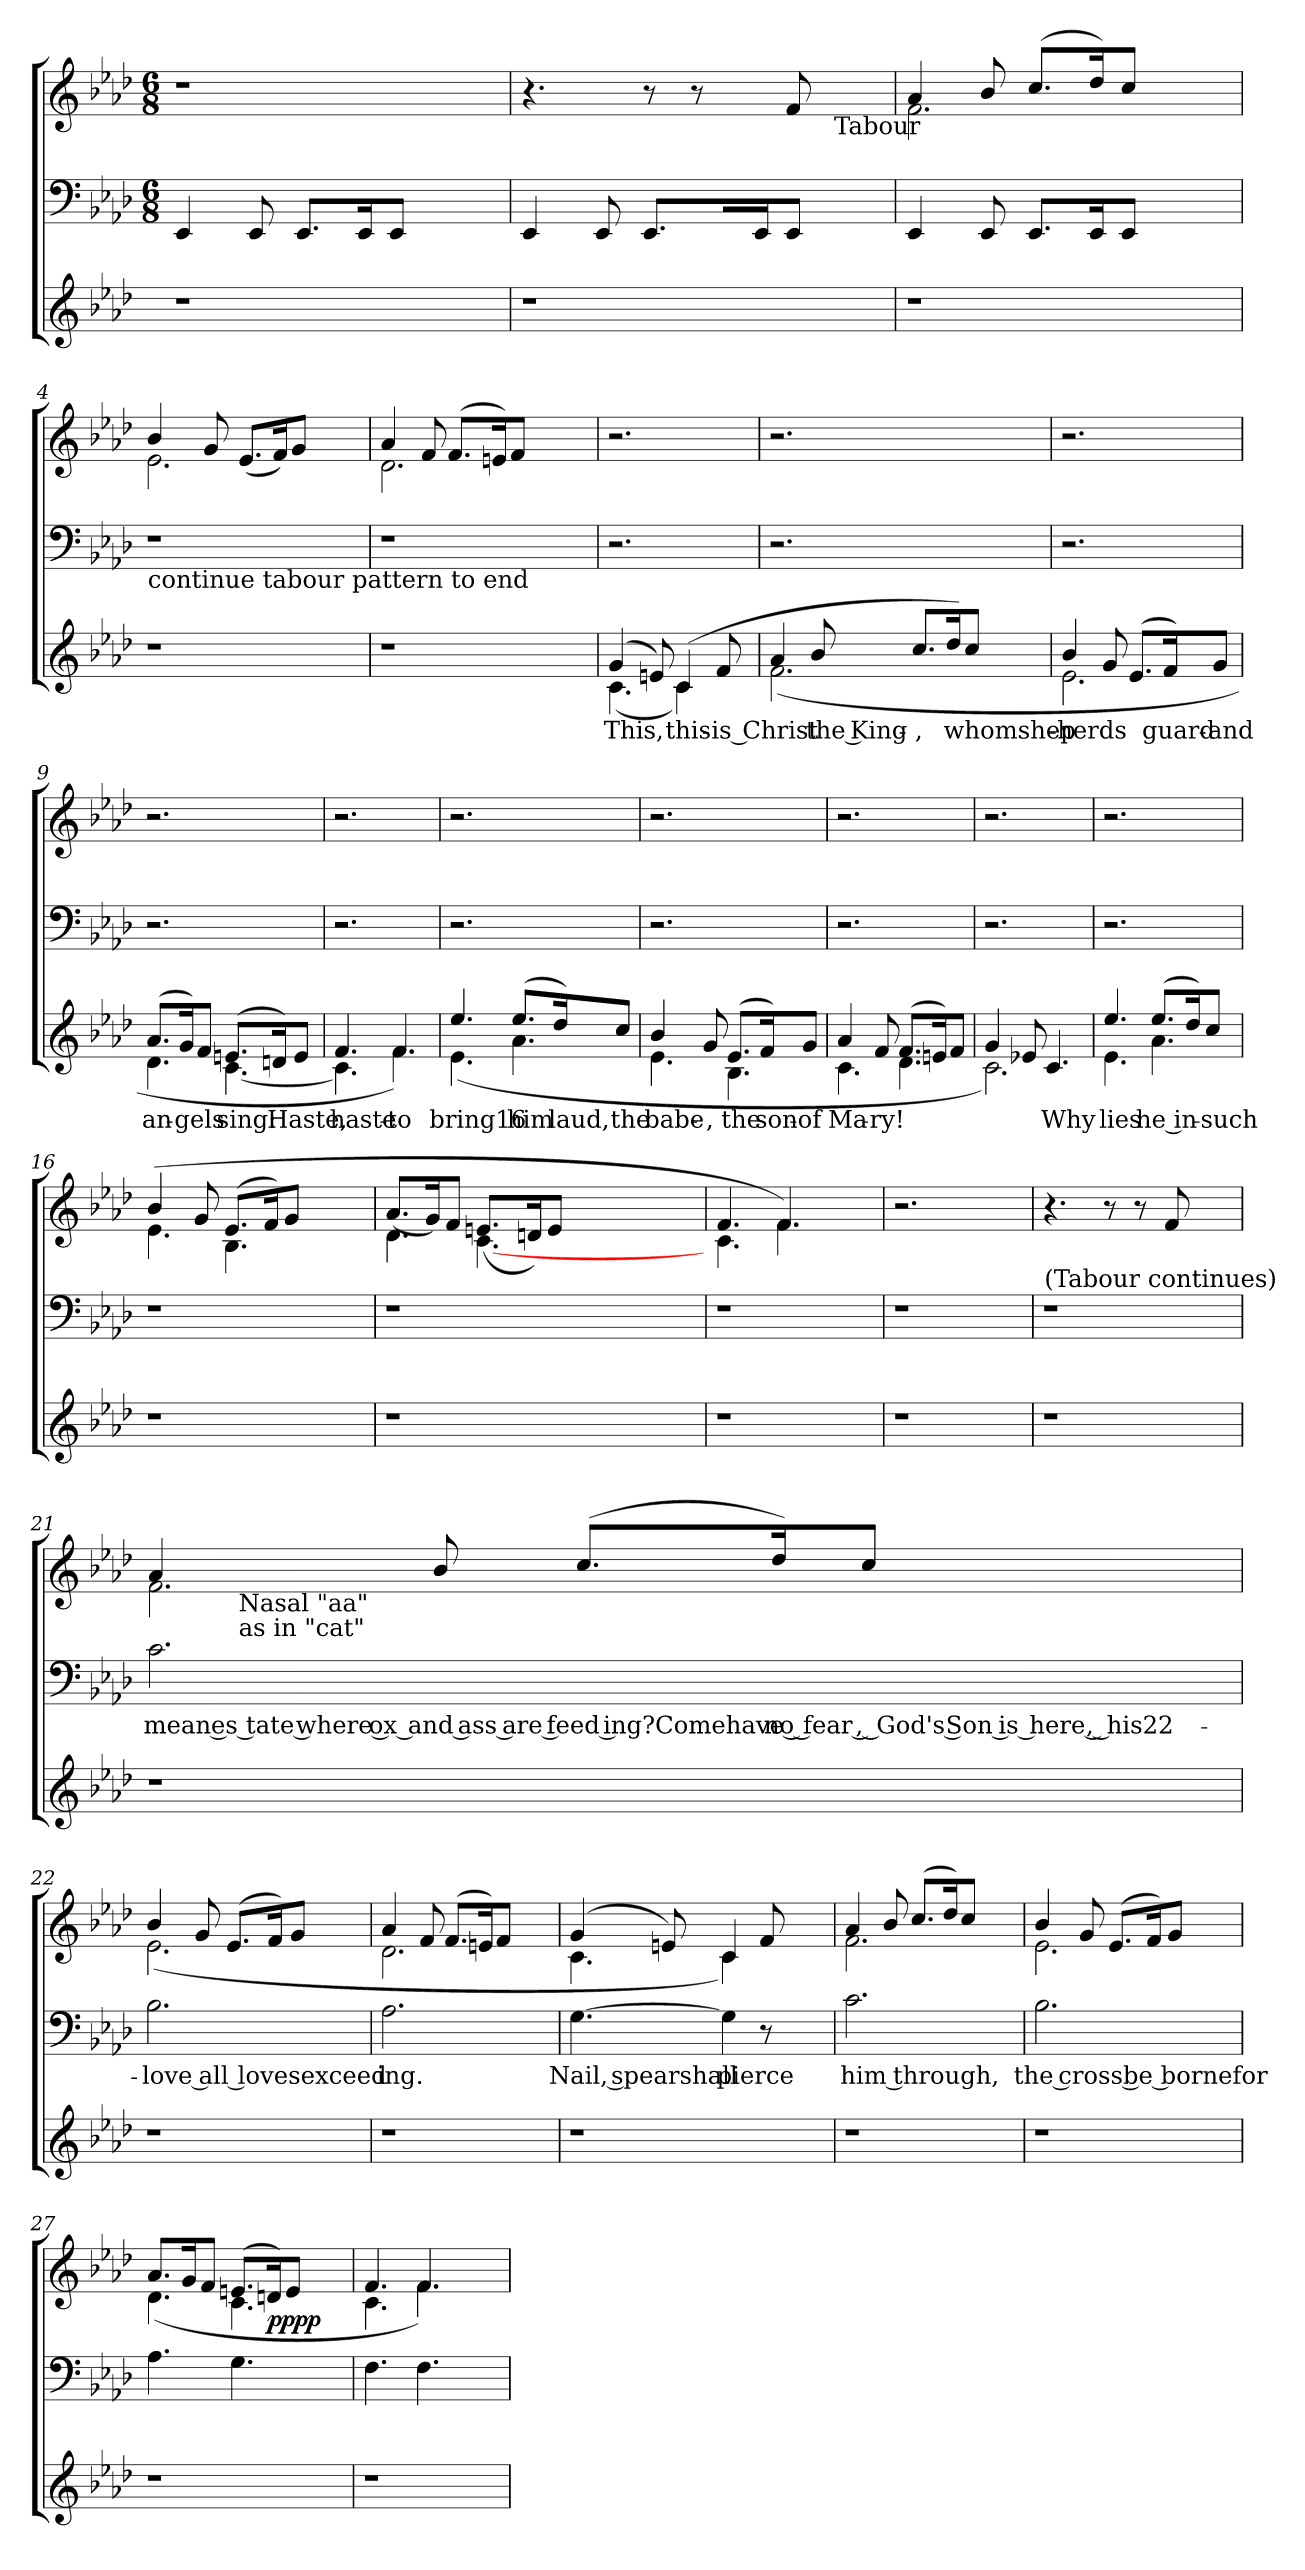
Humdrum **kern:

**kern	**text	**kern	**text	**kern	**dynam
*part2	*part2	*part1	*part1	*part1	*part1
*staff3	*staff3	*staff2	*staff2	*staff1	*staff1/2
*clefG2	*	*clefF4	*	*clefG2	*
*k[b-e-a-d-]	*	*k[b-e-a-d-]	*	*k[b-e-a-d-]	*
*A-:	*	*A-:	*	*A-:	*
*	*	*M6/8	*	*M6/8	*
=1	=1	=1	=1	=1	=1
!	!	!	!	!LO:N:vis=1	!
1r	.	4EE-/	.	2.r	.
.	.	8EE-/	.	.	.
.	.	8.EE-/L	.	.	.
.	.	16EE-/k	.	.	.
.	.	8EE-/J	.	.	.
.	.	4ryy	.	4ryy	.
=2	=2	=2	=2	=2	=2
1r	.	4EE-/	.	4.r	.
.	.	8EE-/	.	.	.
.	.	8.EE-/L	.	8r	.
.	.	.	.	8r	.
.	.	16ryy	.	.	.
.	.	16EE-/k	.	16ryy	.
.	.	8EE-/J	.	8f/	.
!	!	!	!	!LO:TX:b:t=Tabour	!
.	.	8.ryy	.	8.ryy	.
=3	=3	=3	=3	=3	=3
*	*	*	*	*^	*
1r	.	4EE-/	.	4a-/	2.f\	.
.	.	8EE-/	.	8b-/	.	.
.	.	8.EE-/L	.	(>8.cc/L	.	.
.	.	16EE-/k	.	16dd-/k)	.	.
.	.	8EE-/J	.	8cc/J	.	.
.	.	4ryy	.	4ryy	4ryy	.
=4	=4	=4	=4	=4	=4	=4
!	!	!LO:TX:b:t=continue tabour pattern to end	!	!	!	!
!	!	!LO:N:vis=1	!	!	!	!
*	*	*	*	*	*^	*
1r	.	2.r	.	2.e-\	4b-/	32ryy	.
.	.	.	.	.	.	32ryy	.
.	.	.	.	.	.	4ryy	.
.	.	.	.	.	8g/	.	.
.	.	.	.	.	.	2ryy	.
.	.	.	.	.	(>8.e-/L	.	.
.	.	.	.	.	16f/k)	.	.
.	.	.	.	.	8g/J	.	.
.	.	4ryy	.	4ryy	4ryy	.	.
.	.	.	.	.	.	8.ryy	.
=5	=5	=5	=5	=5	=5	=5	=5
!	!	!LO:N:vis=1	!	!	!	!	!
1r	.	2.r	.	2ryy	2.d-\	4a-/	.
.	.	.	.	.	.	8f/	.
.	.	.	.	.	.	(>8.f/L	.
.	.	.	.	16ryy	.	.	.
.	.	.	.	8ryy	.	16en/k)	.
.	.	.	.	.	.	8f/J	.
.	.	.	.	4ryy	.	.	.
.	.	4ryy	.	.	4ryy	4ryy	.
.	.	.	.	16ryy	.	.	.
*	*	*	*	*v	*v	*v	*
!!LO:LB:g=z
=6	=6	=6	=6	=6	=6
!LO:TX:a:t=slee - ping?Whom an-gels greet with anthems sweet-while shep-herds' watch-are keep- ing?	!	!	!	!	!
!	!LO:LY:b	!	!	!	!
*^	*	*	*	*	*
(4g/	(>(<4.c\	This,	2.r	.	2.r	.
8en/)	.	.	.	.	.	.
!	!	!LO:LY:b	!	!	!	!
(4c/	4c\)	this-	.	.	.	.
!	!	!LO:LY:b:rj	!	!	!	!
8f/	8ryy	-is Christ	.	.	.	.
=7	=7	=7	=7	=7	=7	=7
4a-/	(<2.f\	.	2.r	.	2.r	.
!	!	!LO:LY:b:rj	!	!	!	!
8b-/	.	the King-	.	.	.	.
!	!	!LO:LY:b:rj	!	!	!	!
8.cc/L	.	-,	.	.	.	.
16dd-/k)	.	.	.	.	.	.
!	!	!LO:LY:b	!	!	!	!
8cc/J	.	whomshep-	.	.	.	.
=8	=8	=8	=8	=8	=8	=8
!	!	!LO:LY:b	!	!	!	!
4b-/	2.e-\	-herds	2.r	.	2.r	.
8g/	.	.	.	.	.	.
(>8.e-/L	.	.	.	.	.	.
!	!	!LO:LY:b	!	!	!	!
16f/k)	.	guard-	.	.	.	.
!	!	!LO:LY:b	!	!	!	!
8g/J	.	-and	.	.	.	.
=9	=9	=9	=9	=9	=9	=9
!	!	!LO:LY:b	!	!	!	!
(>8.a-/L	4.d-\	an-	2.r	.	2.r	.
!	!	!LO:LY:b	!	!	!	!
16g/k)	.	-gels	.	.	.	.
8f/J	.	.	.	.	.	.
!	!	!LO:LY:b	!	!	!	!
(>8.en/L	[<4.c\	sing:	.	.	.	.
!	!	!LO:LY:b	!	!	!	!
16dn/k)	.	Haste,	.	.	.	.
8e/J	.	.	.	.	.	.
=10	=10	=10	=10	=10	=10	=10
!	!	!LO:LY:b	!	!	!	!
4.f/	4.c\]	haste-	2.r	.	2.r	.
!	!	!LO:LY:b	!	!	!	!
4.f/	4.f\)	-to	.	.	.	.
!!LO:LB:g=z
=11	=11	=11	=11	=11	=11	=11
!	!	!LO:LY:b	!	!	!	!
4.ee-/	(<4.e-\	bring16	2.r	.	2.r	.
!	!	!LO:LY:b:rj	!	!	!	!
(>8.ee-/L	4.a-\	him	.	.	.	.
!	!	!LO:LY:b	!	!	!	!
16dd-/k)	.	laud­,	.	.	.	.
!	!	!LO:LY:b	!	!	!	!
8cc/J	.	the	.	.	.	.
=12	=12	=12	=12	=12	=12	=12
!	!	!LO:LY:b	!	!	!	!
4b-/	4.e-\	babe-	2.r	.	2.r	.
!	!	!LO:LY:b:rj	!	!	!	!
8g/	.	-,	.	.	.	.
!	!	!LO:LY:b:rj	!	!	!	!
(>8.e-/L	4.B-\	the	.	.	.	.
!	!	!LO:LY:b:rj	!	!	!	!
16f/k)	.	son-	.	.	.	.
!	!	!LO:LY:b	!	!	!	!
8g/J	.	-of	.	.	.	.
=13	=13	=13	=13	=13	=13	=13
!	!	!LO:LY:b	!	!	!	!
4a-/	4.c\	Ma-	2.r	.	2.r	.
!	!	!LO:LY:b	!	!	!	!
8f/	.	-ry!	.	.	.	.
(>8.f/L	4.d-\	.	.	.	.	.
16en/k)	.	.	.	.	.	.
8f/J	.	.	.	.	.	.
=14	=14	=14	=14	=14	=14	=14
4g/	2.c\)	.	2.r	.	2.r	.
8e-X/	.	.	.	.	.	.
!	!	!LO:LY:b	!	!	!	!
4.c/	.	Why	.	.	.	.
=15	=15	=15	=15	=15	=15	=15
!	!	!LO:LY:b	!	!	!	!
4.ee-/	4.e-\	lies	2.r	.	2.r	.
!	!	!LO:LY:b:rj	!	!	!	!
(>8.ee-/L	4.a-\	he in-	.	.	.	.
16dd-/k)	.	.	.	.	.	.
!	!	!LO:LY:b	!	!	!	!
8cc/J	.	-such	.	.	.	.
*v	*v	*	*	*	*	*
!!LO:LB:g=z
=16	=16	=16	=16	=16	=16
!	!	!LO:N:vis=1	!	!	!
*	*	*	*	*^	*
*	*	*	*	*	*^	*
1r	.	2.r	.	(<4.e-\	4b-/	4.ryy	.
.	.	.	.	.	8g/	.	.
.	.	.	.	4.B-\	8.ryy	(>8.e-/L	.
.	.	.	.	.	4ryy	16f/k)	.
.	.	.	.	.	.	8g/J	.
.	.	4ryy	.	4ryy	.	4ryy	.
.	.	.	.	.	8.ryy	.	.
*	*	*	*	*	*v	*v	*
=17	=17	=17	=17	=17	=17	=17
!	!	!LO:N:vis=1	!	!	!	!
*	*	*	*	*^	*^	*
1r	.	2.r	.	8.ryy	(>8.a-/L	4.d-\	4.ryy	.
.	.	.	.	4ryy	16g/k)	.	.	.
.	.	.	.	.	8f/J	.	.	.
.	.	.	.	.	[<4.c\	8.ryy	(>8.en/L	.
.	.	.	.	2ryy	.	.	.	.
.	.	.	.	.	.	4ryy	16dn/k)	.
.	.	.	.	.	.	.	8e/J	.
.	.	4ryy	.	.	4ryy	.	4ryy	.
.	.	.	.	.	.	8.ryy	.	.
.	.	.	.	16ryy	.	.	.	.
*	*	*	*	*v	*v	*v	*v	*
=18	=18	=18	=18	=18	=18
!	!	!LO:N:vis=1	!	!	!
*	*	*	*	*^	*
1r	.	2.r	.	4.c\	4.f/	.
.	.	.	.	4.f/	4.f\)	.
.	.	4ryy	.	4ryy	4ryy	.
=19	=19	=19	=19	=19	=19	=19
!	!	!LO:N:vis=1	!	!LO:N:vis=1	!	!
*	*	*	*	*v	*v	*
1r	.	2.r	.	2.r	.
.	.	4ryy	.	4ryy	.
=20	=20	=20	=20	=20	=20
!	!	!LO:TX:a:t=(Tabour continues)	!	!	!
!	!	!LO:N:vis=1	!	!	!
1r	.	2.r	.	4.r	.
.	.	.	.	8r	.
.	.	.	.	8r	.
.	.	.	.	8f/	.
.	.	4ryy	.	4ryy	.
=21	=21	=21	=21	=21	=21
!	!	!	!LO:LY:b:rj	!	!
*	*	*^	*	*^	*
*	*	*	*	*	*	*^	*
1r	.	2.c\	16ryy	mean es tate where ox and ass are feed ing?Comehave no fear , God's Son is here , his22-	4a-/	2.f\	16ryy	.
!	!	!	!	!	!	!	!LO:TX:b:t=Nasal "aa"	!
!	!	!	!LO:TX:a:t=as in "cat"	!	!	!	!	!
.	.	.	2...ryy	.	.	.	2...ryy	.
.	.	.	.	.	8b-/	.	.	.
.	.	.	.	.	(>8.cc/L	.	.	.
.	.	.	.	.	16dd-/k)	.	.	.
.	.	.	.	.	8cc/J	.	.	.
.	.	4ryy	.	.	4ryy	4ryy	.	.
!!LO:LB:g=z
=22	=22	=22	=22	=22	=22	=22	=22	=22
!	!	!	!	!LO:LY:b	!	!	!	!
*	*	*v	*v	*	*	*	*	*
*	*	*	*	*	*v	*v	*
1r	.	2.B-\	-love all loves­ex­ceed-	4b-/	(<2.e-\	.
.	.	.	.	8g/	.	.
.	.	.	.	(>8.e-/L	.	.
.	.	.	.	16f/k)	.	.
.	.	.	.	8g/J	.	.
.	.	4ryy	.	4ryy	4ryy	.
=23	=23	=23	=23	=23	=23	=23
!	!	!	!LO:LY:b	!	!	!
1r	.	2.A-\	-ing.	4a-/	2.d-\	.
.	.	.	.	8f/	.	.
.	.	.	.	(>8.f/L	.	.
.	.	.	.	16en/k)	.	.
.	.	.	.	8f/J	.	.
.	.	4ryy	.	4ryy	4ryy	.
=24	=24	=24	=24	=24	=24	=24
!	!	!	!LO:LY:b:rj	!	!	!
1r	.	[>4.G\	Nail, spear­shall	(4g/	4.c\	.
.	.	.	.	8en/)	.	.
!	!	!	!LO:LY:b	!	!	!
.	.	4G\]	pierce	(4c/	4c\)	.
.	.	8r	.	8f/	4ryy	.
.	.	4ryy	.	4ryy	.	.
.	.	.	.	.	8ryy	.
=25	=25	=25	=25	=25	=25	=25
!	!	!	!LO:LY:b	!	!	!
1r	.	2.c\	him through­,	4a-/	2.f\	.
.	.	.	.	8b-/	.	.
.	.	.	.	(>8.cc/L	.	.
.	.	.	.	16dd-/k)	.	.
.	.	.	.	8cc/J	.	.
.	.	4ryy	.	4ryy	4ryy	.
=26	=26	=26	=26	=26	=26	=26
!	!	!	!LO:LY:b:rj	!	!	!
1r	.	2.B-\	the cross be borne­for	4b-/	2.e-\	.
.	.	.	.	8g/	.	.
.	.	.	.	(>8.e-/L	.	.
.	.	.	.	16f/k)	.	.
.	.	.	.	8g/J	.	.
.	.	4ryy	.	4ryy	4ryy	.
!!LO:LB:g=z	!!
=27	=27	=27	=27	=27	=27	=27
1r	.	4.A-\	.	8.a-/L	(<4.d-\	.
.	.	.	.	16g/k	.	.
.	.	.	.	8f/J	.	.
.	.	4.G\	.	(>8.en/L	4.c\	.
!	!	!	!	!	!	!LO:DY:b
.	.	.	.	16dn/k)	.	pppp
.	.	.	.	8e/J	.	.
.	.	4ryy	.	4ryy	4ryy	.
=28	=28	=28	=28	=28	=28	=28
1r	.	4.F\	.	4.f/	4.c\	.
.	.	4.F\	.	4.f/	4.f\)	.
.	.	4ryy	.	4ryy	4ryy	.
*	*	*	*	*v	*v	*
=	=	=	=	=	=
*-	*-	*-	*-	*-	*-
